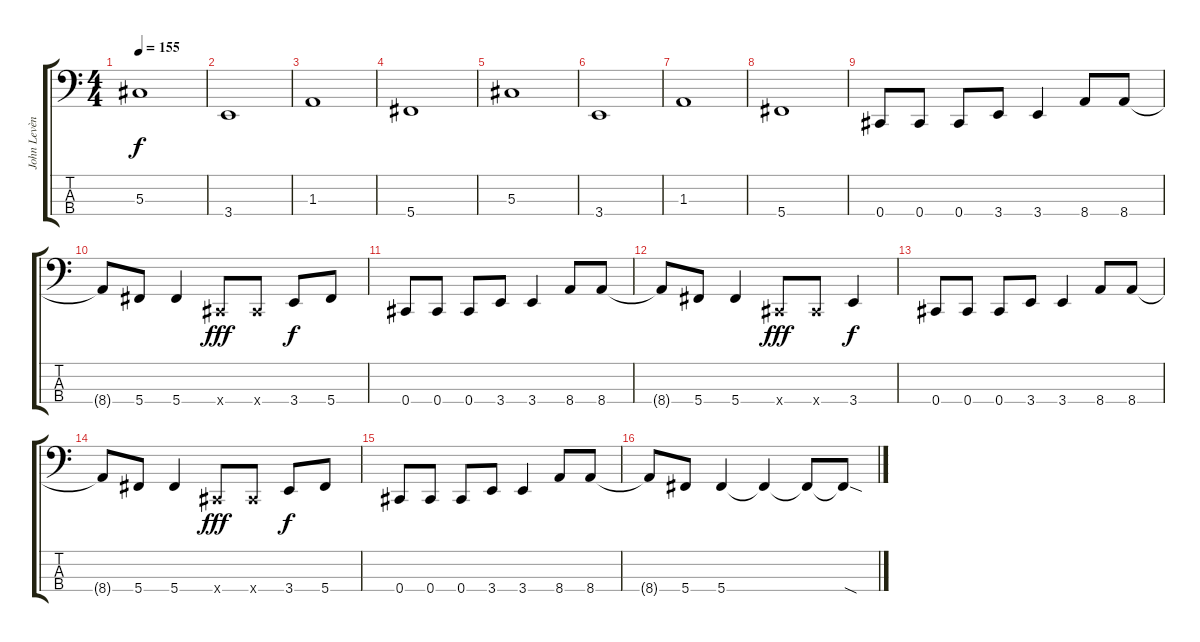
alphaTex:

\track ("John Levèn" "John Levèn") {instrument electricbasspick}
\staff {score tabs}
\tuning (Gb2 Db2 Ab1 Db1) {hide}
\ts (4 4)
\tempo 155
\clef f4
\ks c
5.3.1{dy f instrument electricbasspick} |
3.4.1 |
1.3.1 |
5.4.1 |
5.3.1 |
3.4.1 |
1.3.1 |
5.4.1 |
0.4.8 0.4.8 0.4.8 3.4.8 3.4.4 8.4.8 8.4.8 |
8.4{t}.8 5.4.8 5.4.4 0.4{x}.8{dy fff} 0.4{x}.8 3.4.8{dy f} 5.4.8 |
0.4.8 0.4.8 0.4.8 3.4.8 3.4.4 8.4.8 8.4.8 |
8.4{t}.8 5.4.8 5.4.4 0.4{x}.8{dy fff} 0.4{x}.8 3.4.4{dy f} |
0.4.8 0.4.8 0.4.8 3.4.8 3.4.4 8.4.8 8.4.8 |
8.4{t}.8 5.4.8 5.4.4 0.4{x}.8{dy fff} 0.4{x}.8 3.4.8{dy f} 5.4.8 |
0.4.8 0.4.8 0.4.8 3.4.8 3.4.4 8.4.8 8.4.8 |
8.4{t}.8 5.4.8 5.4.4 5.4{t}.4 5.4{t}.8 5.4{sod t}.8
